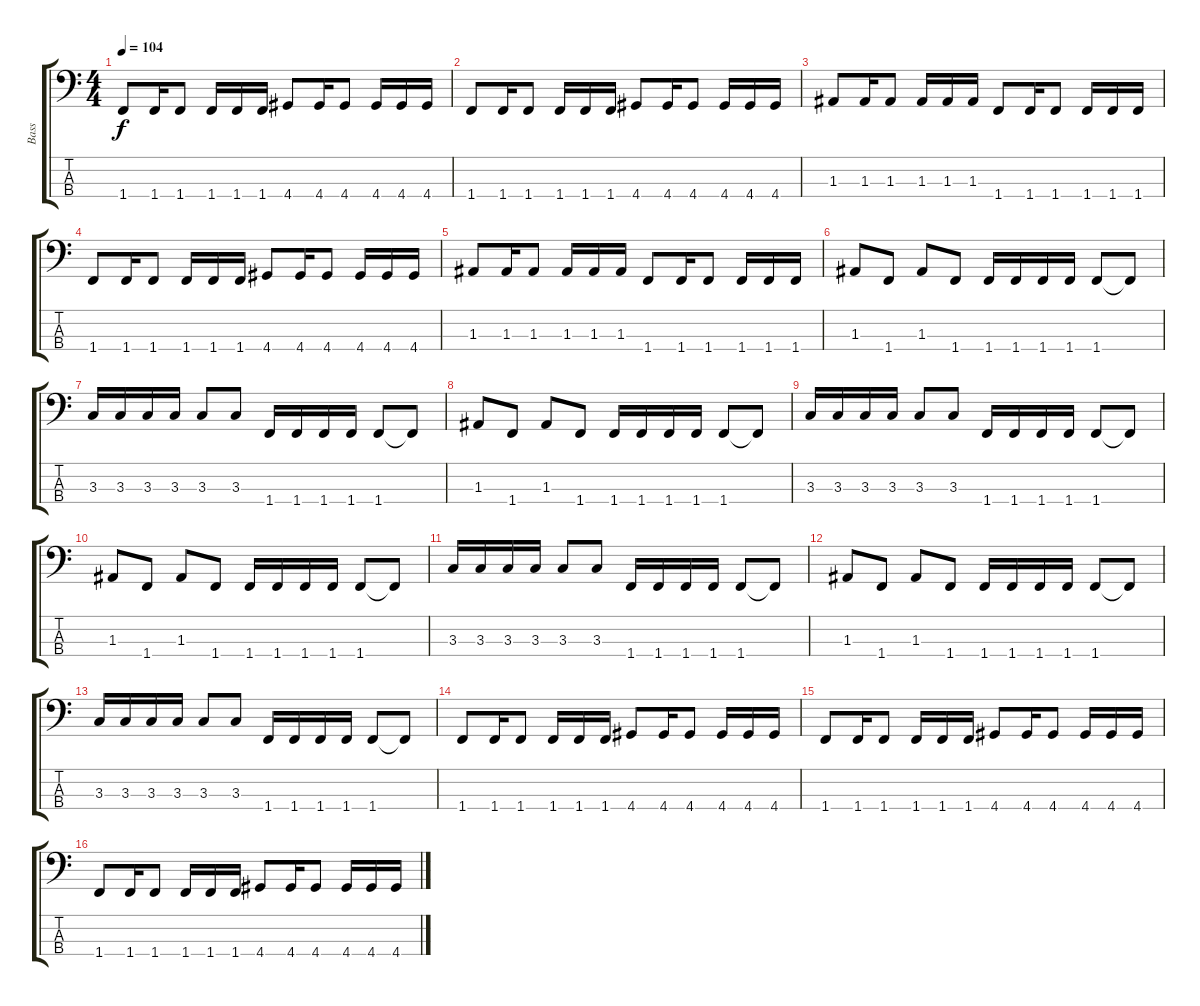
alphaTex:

\track ("Bass" "Bass") {instrument electricbassfinger}
\staff {score tabs}
\tuning (G2 D2 A1 E1) {hide}
\ts (4 4)
\tempo 104
\clef f4
\ks c
1.4.8{dy f} 1.4.16 1.4.8 1.4.16 1.4.16 1.4.16 4.4.8 4.4.16 4.4.8 4.4.16 4.4.16 4.4.16 |
1.4.8 1.4.16 1.4.8 1.4.16 1.4.16 1.4.16 4.4.8 4.4.16 4.4.8 4.4.16 4.4.16 4.4.16 |
1.3.8 1.3.16 1.3.8 1.3.16 1.3.16 1.3.16 1.4.8 1.4.16 1.4.8 1.4.16 1.4.16 1.4.16 |
1.4.8 1.4.16 1.4.8 1.4.16 1.4.16 1.4.16 4.4.8 4.4.16 4.4.8 4.4.16 4.4.16 4.4.16 |
1.3.8 1.3.16 1.3.8 1.3.16 1.3.16 1.3.16 1.4.8 1.4.16 1.4.8 1.4.16 1.4.16 1.4.16 |
1.3.8 1.4.8 1.3.8 1.4.8 1.4.16 1.4.16 1.4.16 1.4.16 1.4.8 1.4{t}.8 |
3.3.16 3.3.16 3.3.16 3.3.16 3.3.8 3.3.8 1.4.16 1.4.16 1.4.16 1.4.16 1.4.8 1.4{t}.8 |
1.3.8 1.4.8 1.3.8 1.4.8 1.4.16 1.4.16 1.4.16 1.4.16 1.4.8 1.4{t}.8 |
3.3.16 3.3.16 3.3.16 3.3.16 3.3.8 3.3.8 1.4.16 1.4.16 1.4.16 1.4.16 1.4.8 1.4{t}.8 |
1.3.8 1.4.8 1.3.8 1.4.8 1.4.16 1.4.16 1.4.16 1.4.16 1.4.8 1.4{t}.8 |
3.3.16 3.3.16 3.3.16 3.3.16 3.3.8 3.3.8 1.4.16 1.4.16 1.4.16 1.4.16 1.4.8 1.4{t}.8 |
1.3.8 1.4.8 1.3.8 1.4.8 1.4.16 1.4.16 1.4.16 1.4.16 1.4.8 1.4{t}.8 |
3.3.16 3.3.16 3.3.16 3.3.16 3.3.8 3.3.8 1.4.16 1.4.16 1.4.16 1.4.16 1.4.8 1.4{t}.8 |
1.4.8 1.4.16 1.4.8 1.4.16 1.4.16 1.4.16 4.4.8 4.4.16 4.4.8 4.4.16 4.4.16 4.4.16 |
1.4.8 1.4.16 1.4.8 1.4.16 1.4.16 1.4.16 4.4.8 4.4.16 4.4.8 4.4.16 4.4.16 4.4.16 |
1.4.8 1.4.16 1.4.8 1.4.16 1.4.16 1.4.16 4.4.8 4.4.16 4.4.8 4.4.16 4.4.16 4.4.16
